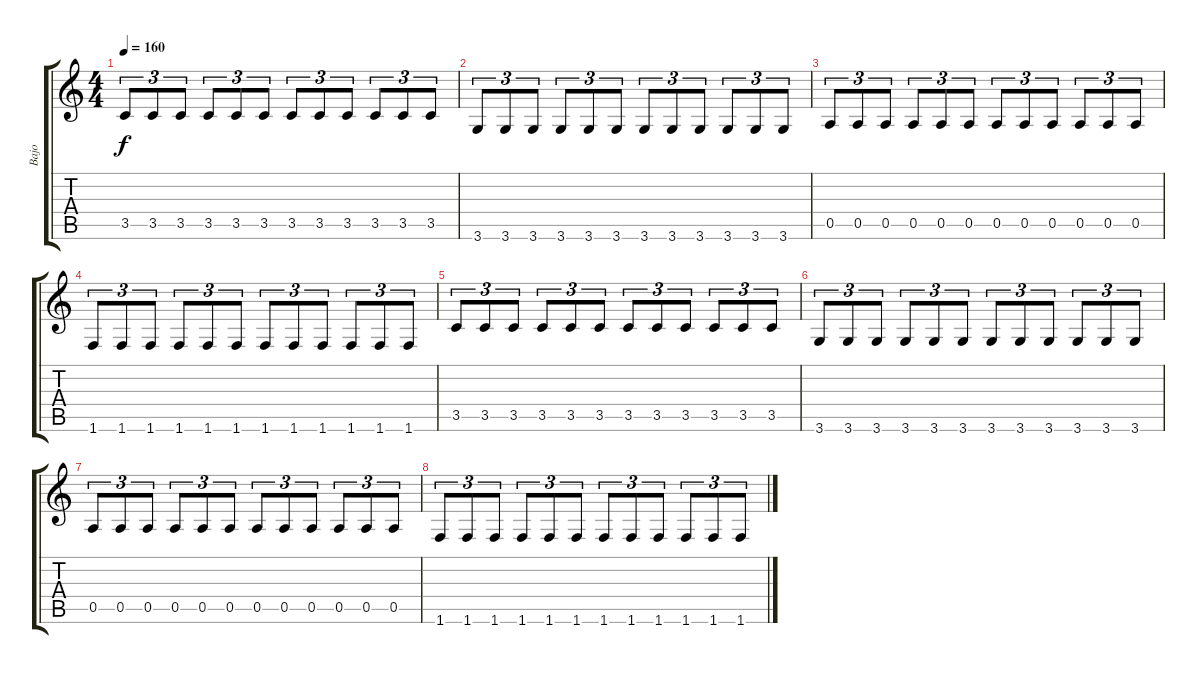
\track ("Bajo" "Bajo") {instrument electricbassfinger}
\staff {score tabs}
\tuning (E4 B3 G3 D3 A2 E2) {hide}
\ts (4 4)
\tempo 160
\clef g2
\ks c
3.5.8{tu (3 2) dy f} 3.5.8{tu (3 2)} 3.5.8{tu (3 2)} 3.5.8{tu (3 2)} 3.5.8{tu (3 2)} 3.5.8{tu (3 2)} 3.5.8{tu (3 2)} 3.5.8{tu (3 2)} 3.5.8{tu (3 2)} 3.5.8{tu (3 2)} 3.5.8{tu (3 2)} 3.5.8{tu (3 2)} |
3.6.8{tu (3 2)} 3.6.8{tu (3 2)} 3.6.8{tu (3 2)} 3.6.8{tu (3 2)} 3.6.8{tu (3 2)} 3.6.8{tu (3 2)} 3.6.8{tu (3 2)} 3.6.8{tu (3 2)} 3.6.8{tu (3 2)} 3.6.8{tu (3 2)} 3.6.8{tu (3 2)} 3.6.8{tu (3 2)} |
0.5.8{tu (3 2)} 0.5.8{tu (3 2)} 0.5.8{tu (3 2)} 0.5.8{tu (3 2)} 0.5.8{tu (3 2)} 0.5.8{tu (3 2)} 0.5.8{tu (3 2)} 0.5.8{tu (3 2)} 0.5.8{tu (3 2)} 0.5.8{tu (3 2)} 0.5.8{tu (3 2)} 0.5.8{tu (3 2)} |
1.6.8{tu (3 2)} 1.6.8{tu (3 2)} 1.6.8{tu (3 2)} 1.6.8{tu (3 2)} 1.6.8{tu (3 2)} 1.6.8{tu (3 2)} 1.6.8{tu (3 2)} 1.6.8{tu (3 2)} 1.6.8{tu (3 2)} 1.6.8{tu (3 2)} 1.6.8{tu (3 2)} 1.6.8{tu (3 2)} |
3.5.8{tu (3 2)} 3.5.8{tu (3 2)} 3.5.8{tu (3 2)} 3.5.8{tu (3 2)} 3.5.8{tu (3 2)} 3.5.8{tu (3 2)} 3.5.8{tu (3 2)} 3.5.8{tu (3 2)} 3.5.8{tu (3 2)} 3.5.8{tu (3 2)} 3.5.8{tu (3 2)} 3.5.8{tu (3 2)} |
3.6.8{tu (3 2)} 3.6.8{tu (3 2)} 3.6.8{tu (3 2)} 3.6.8{tu (3 2)} 3.6.8{tu (3 2)} 3.6.8{tu (3 2)} 3.6.8{tu (3 2)} 3.6.8{tu (3 2)} 3.6.8{tu (3 2)} 3.6.8{tu (3 2)} 3.6.8{tu (3 2)} 3.6.8{tu (3 2)} |
0.5.8{tu (3 2)} 0.5.8{tu (3 2)} 0.5.8{tu (3 2)} 0.5.8{tu (3 2)} 0.5.8{tu (3 2)} 0.5.8{tu (3 2)} 0.5.8{tu (3 2)} 0.5.8{tu (3 2)} 0.5.8{tu (3 2)} 0.5.8{tu (3 2)} 0.5.8{tu (3 2)} 0.5.8{tu (3 2)} |
1.6.8{tu (3 2)} 1.6.8{tu (3 2)} 1.6.8{tu (3 2)} 1.6.8{tu (3 2)} 1.6.8{tu (3 2)} 1.6.8{tu (3 2)} 1.6.8{tu (3 2)} 1.6.8{tu (3 2)} 1.6.8{tu (3 2)} 1.6.8{tu (3 2)} 1.6.8{tu (3 2)} 1.6.8{tu (3 2)}
